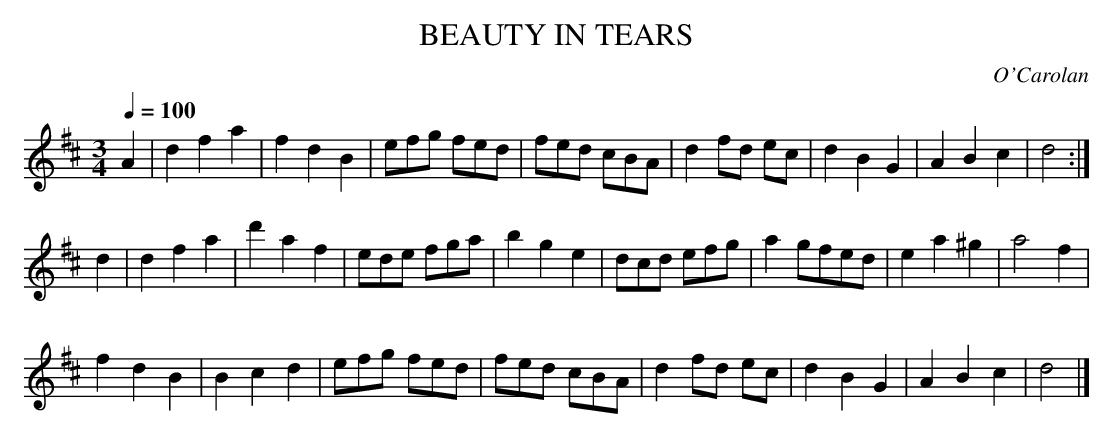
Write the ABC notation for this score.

X:1
T:BEAUTY IN TEARS
C:O'Carolan
Q:1/4=100
M:3/4
L:1/8
K:D
A2|d2f2a2|f2d2B2|efg fed|fed cBA|\
d2fd ec|d2B2G2|A2B2c2|d4:|
d2|d2f2a2|d'2a2f2|ede fga|b2g2e2|\
dcd efg|a2gfed|e2a2^g2|a4f2|
f2d2B2|B2c2d2|efg fed|fed cBA|\
d2fd ec|d2B2G2|A2B2c2|d4|]
